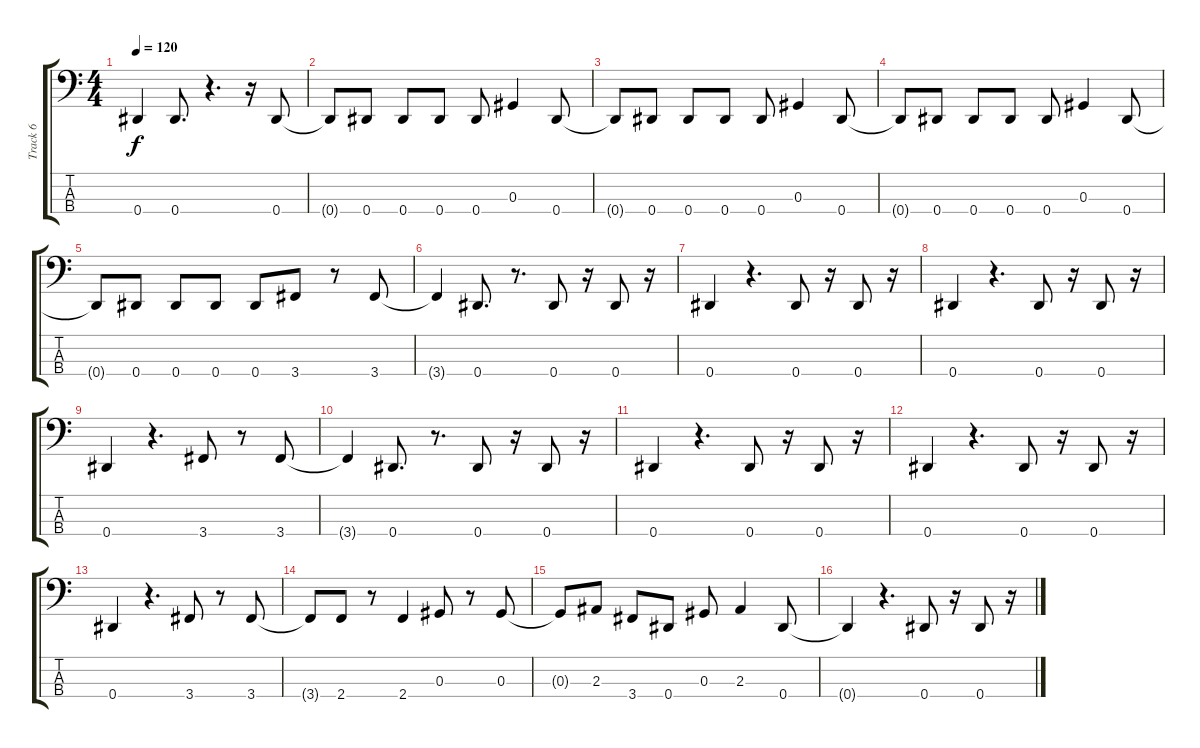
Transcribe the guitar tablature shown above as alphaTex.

\track ("Track 6" "Track 6") {instrument electricbassfinger}
\staff {score tabs}
\tuning (Gb2 Db2 Ab1 Eb1) {hide}
\ts (4 4)
\tempo 120
\clef f4
\ks c
0.4{t}.4{dy f} 0.4.8{d} r.4{d} r.16 0.4.8 |
0.4{t}.8 0.4.8 0.4.8 0.4.8 0.4.8 0.3.4 0.4.8 |
0.4{t}.8 0.4.8 0.4.8 0.4.8 0.4.8 0.3.4 0.4.8 |
0.4{t}.8 0.4.8 0.4.8 0.4.8 0.4.8 0.3.4 0.4.8 |
0.4{t}.8 0.4.8 0.4.8 0.4.8 0.4.8 3.4.8 r.8 3.4.8 |
3.4{t}.4 0.4.8{d} r.8{d} 0.4.8 r.16 0.4.8 r.16 |
0.4.4 r.4{d} 0.4.8 r.16 0.4.8 r.16 |
0.4.4 r.4{d} 0.4.8 r.16 0.4.8 r.16 |
0.4.4 r.4{d} 3.4.8 r.8 3.4.8 |
3.4{t}.4 0.4.8{d} r.8{d} 0.4.8 r.16 0.4.8 r.16 |
0.4.4 r.4{d} 0.4.8 r.16 0.4.8 r.16 |
0.4.4 r.4{d} 0.4.8 r.16 0.4.8 r.16 |
0.4.4 r.4{d} 3.4.8 r.8 3.4.8 |
3.4{t}.8 2.4.8 r.8 2.4.4 0.3.8 r.8 0.3.8 |
0.3{t}.8 2.3.8 3.4.8 0.4.8 0.3.8 2.3.4 0.4.8 |
0.4{t}.4 r.4{d} 0.4.8 r.16 0.4.8 r.16
